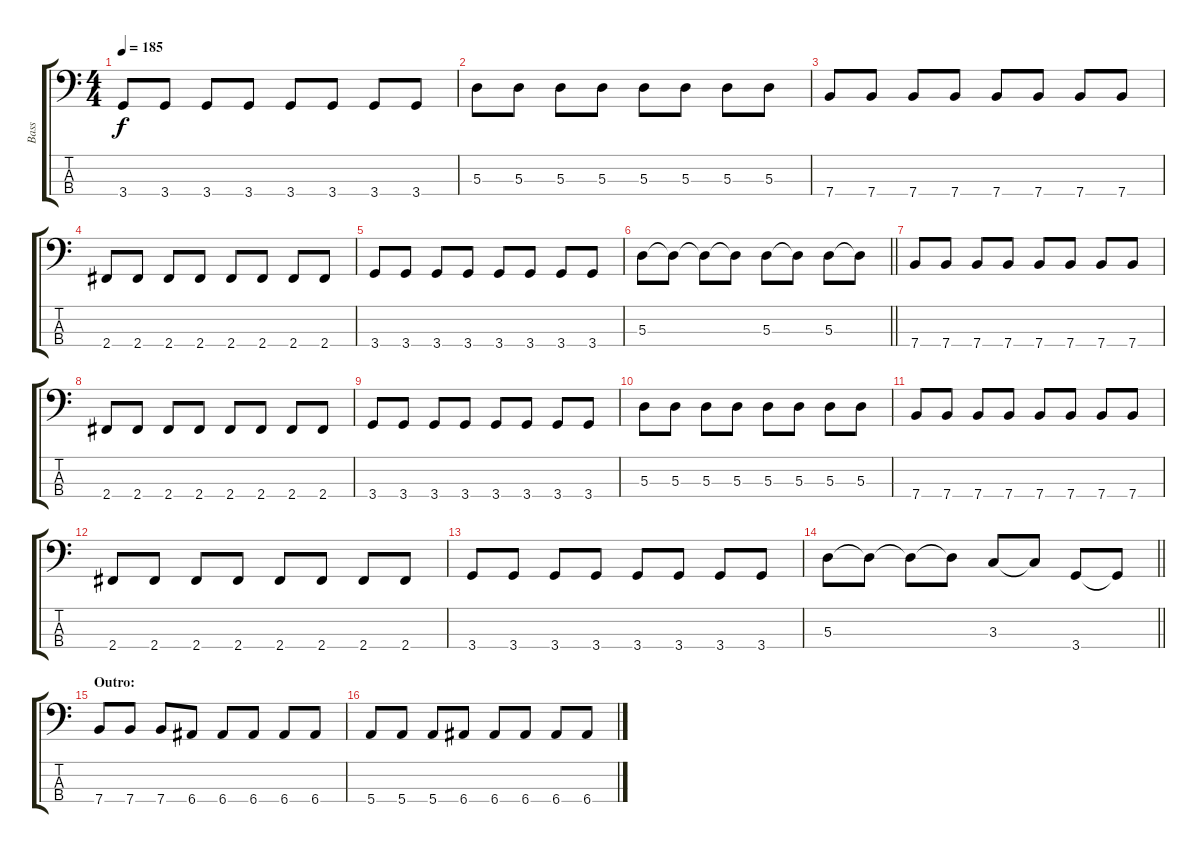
\track ("Bass" "Bass") {instrument electricbasspick}
\staff {score tabs}
\tuning (G2 D2 A1 E1) {hide}
\ts (4 4)
\tempo 185
\clef f4
\ks c
3.4.8{dy f} 3.4.8 3.4.8 3.4.8 3.4.8 3.4.8 3.4.8 3.4.8 |
5.3.8 5.3.8 5.3.8 5.3.8 5.3.8 5.3.8 5.3.8 5.3.8 |
7.4.8 7.4.8 7.4.8 7.4.8 7.4.8 7.4.8 7.4.8 7.4.8 |
2.4.8 2.4.8 2.4.8 2.4.8 2.4.8 2.4.8 2.4.8 2.4.8 |
3.4.8 3.4.8 3.4.8 3.4.8 3.4.8 3.4.8 3.4.8 3.4.8 |
\barLineRight lightlight
5.3.8 5.3{t}.8 5.3{t}.8 5.3{t}.8 5.3.8 5.3{t}.8 5.3.8 5.3{t}.8 |
7.4.8 7.4.8 7.4.8 7.4.8 7.4.8 7.4.8 7.4.8 7.4.8 |
2.4.8 2.4.8 2.4.8 2.4.8 2.4.8 2.4.8 2.4.8 2.4.8 |
3.4.8 3.4.8 3.4.8 3.4.8 3.4.8 3.4.8 3.4.8 3.4.8 |
5.3.8 5.3.8 5.3.8 5.3.8 5.3.8 5.3.8 5.3.8 5.3.8 |
7.4.8 7.4.8 7.4.8 7.4.8 7.4.8 7.4.8 7.4.8 7.4.8 |
2.4.8 2.4.8 2.4.8 2.4.8 2.4.8 2.4.8 2.4.8 2.4.8 |
3.4.8 3.4.8 3.4.8 3.4.8 3.4.8 3.4.8 3.4.8 3.4.8 |
\barLineRight lightlight
5.3.8 5.3{t}.8 5.3{t}.8 5.3{t}.8 3.3.8 3.3{t}.8 3.4.8 3.4{t}.8 |
\section ("" "Outro:")
7.4.8 7.4.8 7.4.8 6.4.8 6.4.8 6.4.8 6.4.8 6.4.8 |
5.4.8 5.4.8 5.4.8 6.4.8 6.4.8 6.4.8 6.4.8 6.4.8
